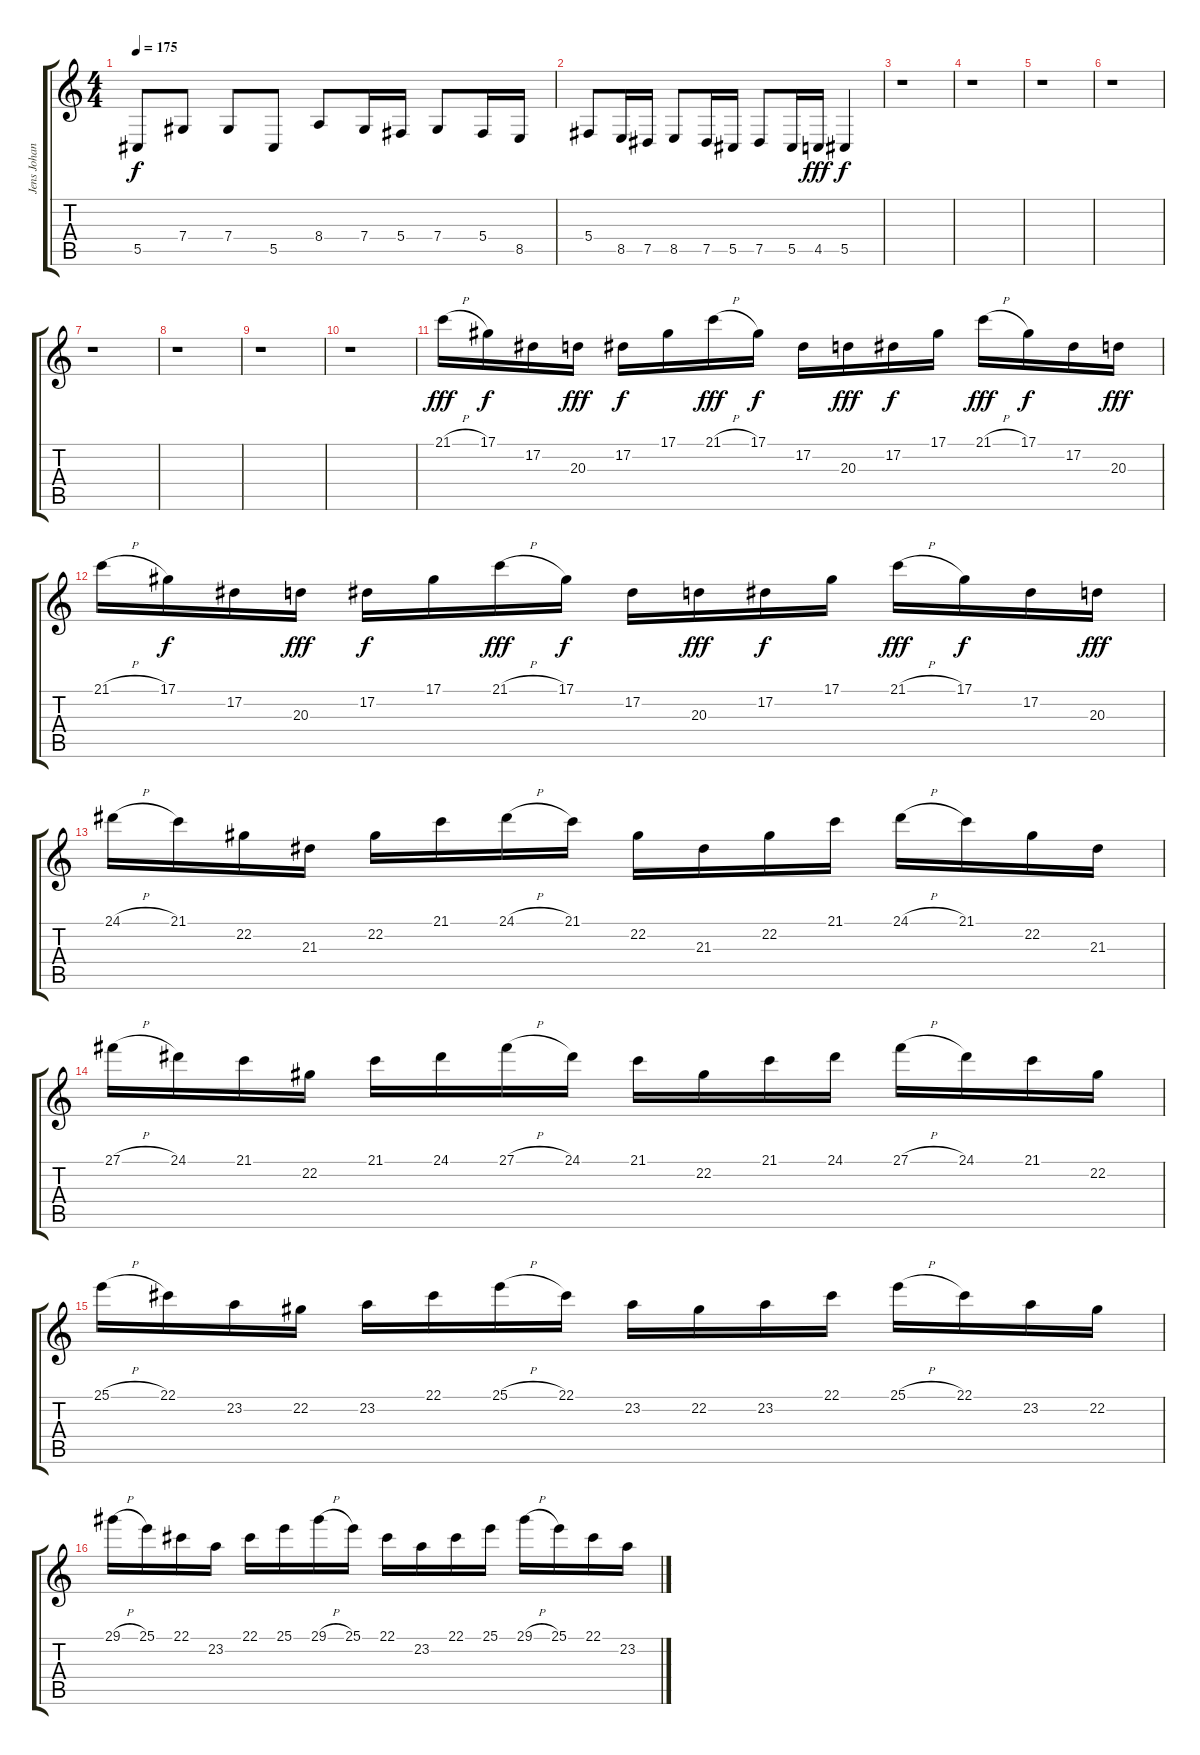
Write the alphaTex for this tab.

\track ("Jens Johansson " "Jens Johan") {instrument harpsichord}
\staff {score tabs}
\tuning (Eb4 Bb3 Gb3 Db3 Ab2 Eb2) {hide}
\ts (4 4)
\tempo 175
\clef g2
\ks c
5.5.8{dy f} 7.4.8 7.4.8 5.5.8 8.4.8 7.4.16 5.4.16 7.4.8 5.4.16 8.5.16 |
5.4.8 8.5.16 7.5.16 8.5.8 7.5.16 5.5.16 7.5.8 5.5.16 4.5.16{dy fff} 5.5.4{dy f} |
r.1 |
r.1 |
r.1 |
r.1 |
r.1 |
r.1 |
r.1 |
r.1 |
21.1{h}.16{dy fff} 17.1.16{dy f} 17.2.16 20.3.16{dy fff} 17.2.16{dy f} 17.1.16 21.1{h}.16{dy fff} 17.1.16{dy f} 17.2.16 20.3.16{dy fff} 17.2.16{dy f} 17.1.16 21.1{h}.16{dy fff} 17.1.16{dy f} 17.2.16 20.3.16{dy fff} |
21.1{h}.16 17.1.16{dy f} 17.2.16 20.3.16{dy fff} 17.2.16{dy f} 17.1.16 21.1{h}.16{dy fff} 17.1.16{dy f} 17.2.16 20.3.16{dy fff} 17.2.16{dy f} 17.1.16 21.1{h}.16{dy fff} 17.1.16{dy f} 17.2.16 20.3.16{dy fff} |
24.1{h}.16 21.1.16 22.2.16 21.3.16 22.2.16 21.1.16 24.1{h}.16 21.1.16 22.2.16 21.3.16 22.2.16 21.1.16 24.1{h}.16 21.1.16 22.2.16 21.3.16 |
27.1{h}.16 24.1.16 21.1.16 22.2.16 21.1.16 24.1.16 27.1{h}.16 24.1.16 21.1.16 22.2.16 21.1.16 24.1.16 27.1{h}.16 24.1.16 21.1.16 22.2.16 |
25.1{h}.16 22.1.16 23.2.16 22.2.16 23.2.16 22.1.16 25.1{h}.16 22.1.16 23.2.16 22.2.16 23.2.16 22.1.16 25.1{h}.16 22.1.16 23.2.16 22.2.16 |
29.1{h}.16 25.1.16 22.1.16 23.2.16 22.1.16 25.1.16 29.1{h}.16 25.1.16 22.1.16 23.2.16 22.1.16 25.1.16 29.1{h}.16 25.1.16 22.1.16 23.2.16
